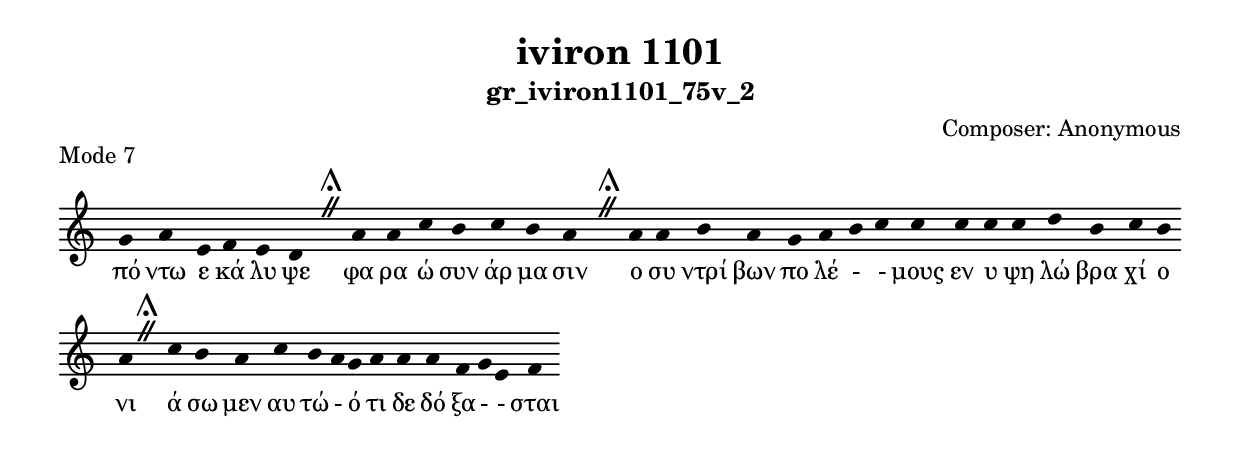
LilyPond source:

\include "gregorian.ly"

	\header {
 	  title = "iviron 1101"
	  subtitle = "gr_iviron1101_75v_2"
	  composer = "Composer: Αnonymous"
	  piece = "Mode 7"
	}

	chant = {
	  g'4 a'4 e'4 f'4 e'4 d'4 \divisioMaior
 a'4 a'4 c''4 b'4 c''4 b'4 a'4 \divisioMaior
 a'4 a'4 b'4 a'4 g'4 a'4 b'4 c''4 c''4 c''4 c''4 c''4 d''4 b'4 c''4 b'4 a'4 \divisioMaior
 c''4 b'4 a'4 c''4 b'4 a'4 g'4 a'4 a'4 a'4 f'4 g'4 e'4 f'4\finalis
	}

	verba = \lyricmode {πό ντω ε κά λυ ψε 
φα ρα ώ συν άρ μα σιν 
ο συ ντρί βων πο λέ -  - μους εν υ ψη λώ βρα χί ο νι 
ά σω μεν αυ τώ - ό τι δε δό ξα -  - σται 
	}


	\score {
	  \new Staff <<
	  \new Voice = "melody" \chant
	  \new Lyrics = "one" \lyricsto melody \verba
	  >>
	  \layout {
	    \context {
	      \Staff
	      \remove "Time_signature_engraver"
	      \remove "Bar_engraver"
	    }
	    \context {
	      \Voice
	      \remove "Stem_engraver"
	    }
	  }
	}